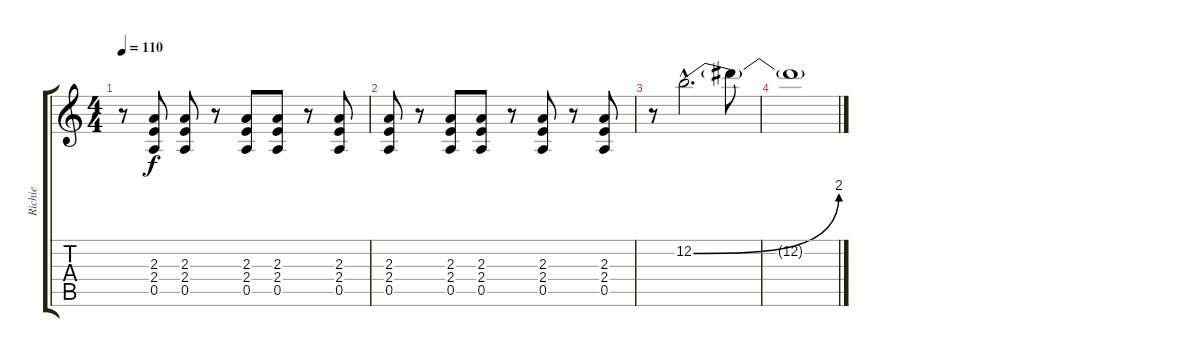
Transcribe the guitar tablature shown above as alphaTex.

\track ("Richie" "Richie") {instrument overdrivenguitar}
\staff {score tabs}
\tuning (E4 B3 G3 D3 A2 E2) {hide}
\ts (4 4)
\tempo 110
\clef g2
\ks c
r.8{dy f} (2.3 2.4 0.5).8 (2.3 2.4 0.5).8 r.8 (2.3 2.4 0.5).8 (2.3 2.4 0.5).8 r.8 (2.3 2.4 0.5).8 |
(2.3 2.4 0.5).8 r.8 (2.3 2.4 0.5).8 (2.3 2.4 0.5).8 r.8 (2.3 2.4 0.5).8 r.8 (2.3 2.4 0.5).8 |
r.8 12.2{be (bend 0 0 60 8) hac}.2{d} 12.2{t}.8 |
12.2{t}.1
